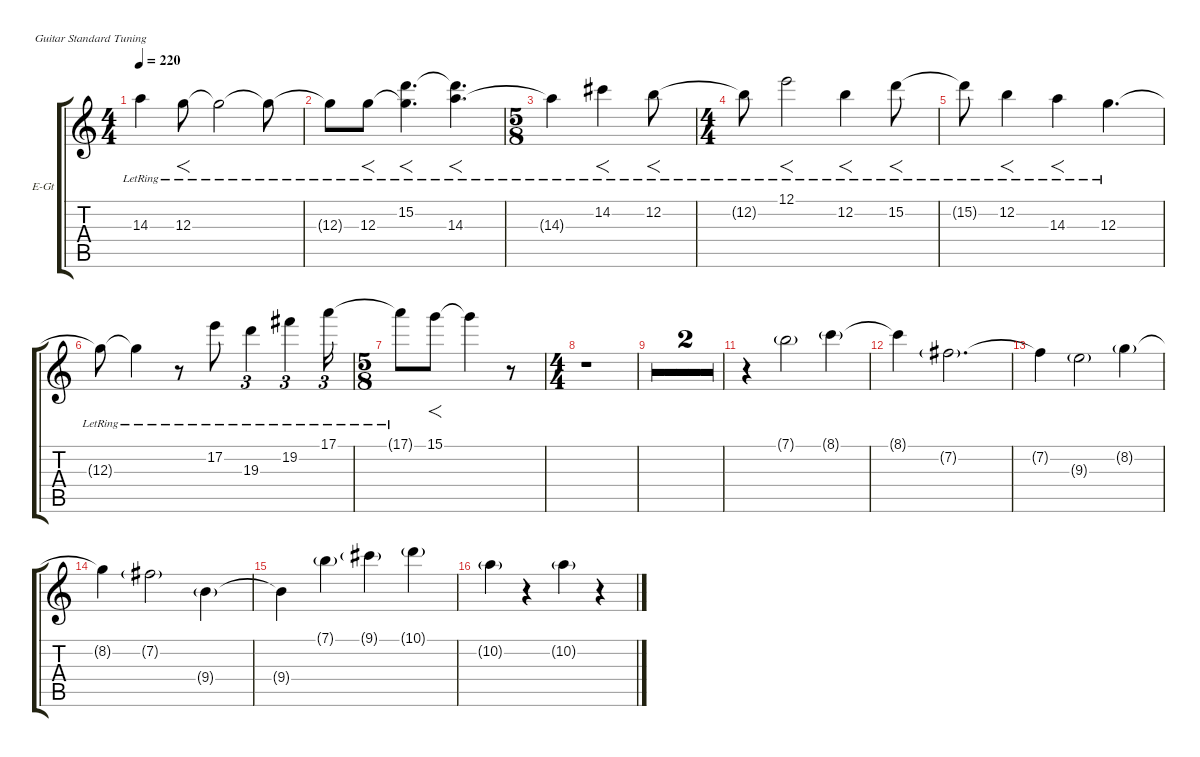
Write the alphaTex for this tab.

\hideDynamics
\bracketExtendMode groupsimilarinstruments
\firstSystemTrackNameOrientation horizontal
\otherSystemsTrackNameOrientation horizontal
\track ("Guitar 4 (solo)" "E-Gt") {multiBarRest instrument distortionguitar}
\staff {score tabs}
\tuning (E4 B3 G3 D3 A2 E2)
\ts (4 4)
\tempo 220
\clef g2
\ks c
14.3{lr t}.4{dy f} 12.3{lr}.8{f} 12.3{lr t}.2 12.3{lr t}.8 |
12.3{lr t}.8 12.3{lr}.8{f} (15.2{lr} 12.3{lr t}).4{f d} (15.2{lr t} 14.3{lr}).4{f d} |
\ts (5 8)
14.3{lr t}.4 14.2{lr}.4{f} 12.2{lr}.8{f} |
\ts (4 4)
12.2{lr t}.8 12.1{lr}.2{f} 12.2{lr}.4{f} 15.2{lr}.8{f} |
15.2{lr t}.8 12.2{lr}.4{f} 14.3{lr}.4{f} 12.3{lr}.4{d} |
12.3{lr t}.8 12.3{lr t}.4 r.8 17.2{lr}.8 19.3{lr}.4{tu (3 2)} 19.2{lr}.4{tu (3 2)} 17.1{lr}.16{tu (3 2)} |
\ts (5 8)
17.1{lr t}.8 15.1.8{f} 15.1{t}.4 r.8 |
\ts (4 4)
r.1 |
r.1 |
r.1 |
r.4 7.1{g}.2 8.1{g}.4 |
8.1{t}.4 7.2{g}.2{d} |
7.2{t}.4 9.3{g}.2 8.2{g}.4 |
8.2{t}.4 7.2{g}.2 9.4{g}.4 |
9.4{t}.4 7.1{g}.4 9.1{g}.4 10.1{g}.4 |
10.2{g}.4 r.4 10.2{g}.4 r.4
